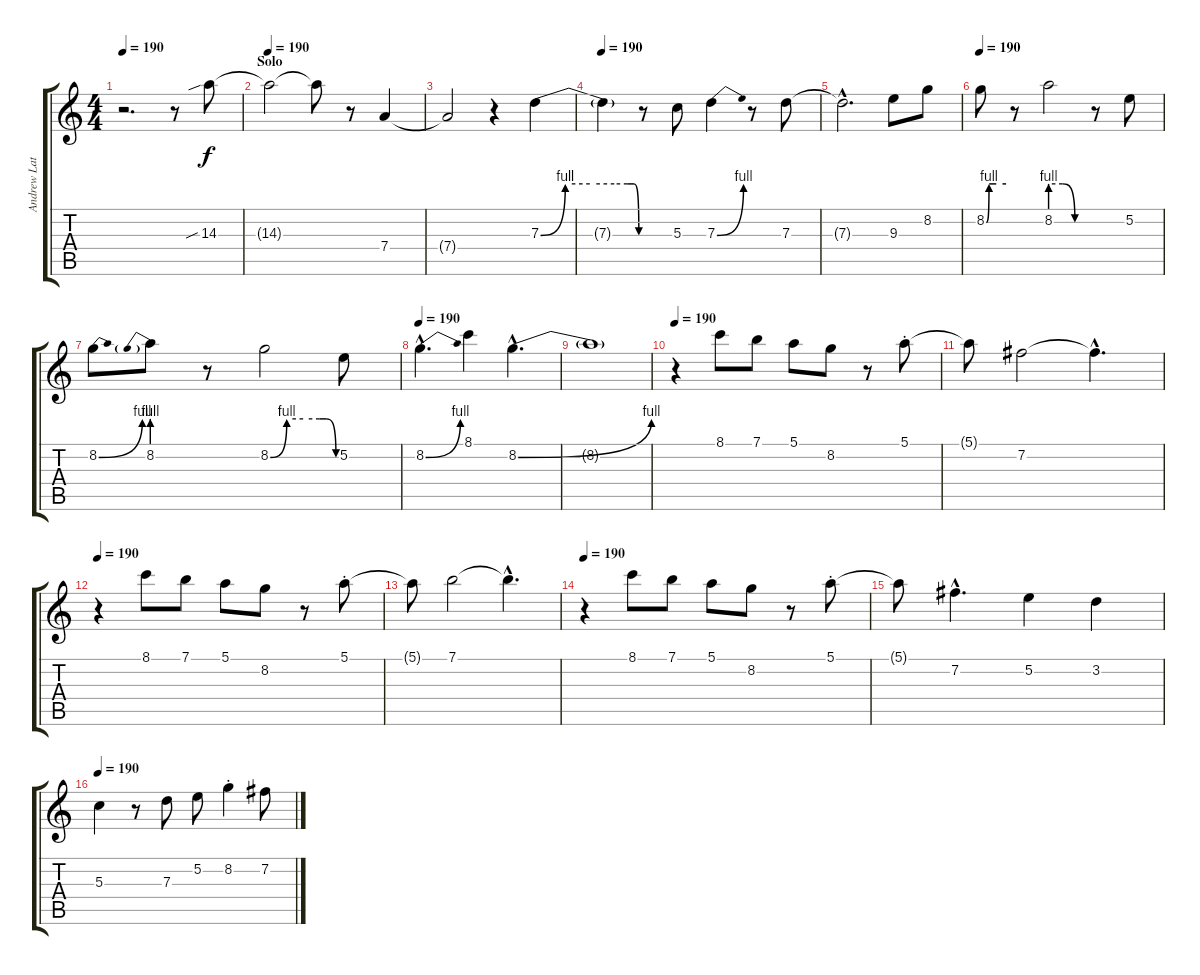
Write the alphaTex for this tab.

\track ("Andrew Latimer" "Andrew Lat") {instrument overdrivenguitar}
\staff {score tabs}
\tuning (E4 B3 G3 D3 A2 E2) {hide}
\ts (4 4)
\tempo 190
\clef g2
\ks c
r.2{d dy f volume 16 instrument overdrivenguitar} r.8 14.3{sib}.8 |
\section ("" "Solo")
\tempo 190
14.3{t}.2 14.3{t}.8 r.8 7.4.4 |
7.4{t}.2 r.4 7.3{be (custom 0 0 15 4 30 4 45 4 53 4 57 4 60 0)}.4 |
\tempo 190
7.3{t}.4 r.8 5.3.8 7.3{be (bend 0 0 60 4)}.4 r.8 7.3.8 |
7.3{hac t}.2{d} 9.3.8 8.2.8 |
\tempo 190
8.2{be (custom 0 0 8 4 10 4 30 4 60 4)}.8 r.8 8.2{be (custom 0 4 20 4 40 0 60 0)}.2 r.8 5.2.8 |
8.2{be (bend 0 0 60 4)}.8 8.2{be (prebend 0 4 60 4)}.8 r.8 8.2{be (custom 0 0 15 4 30 4 45 4 51 4 60 0)}.2 5.2.8 |
\tempo 190
8.2{be (bend 0 0 60 4) hac}.4{d} 8.1.4 8.2{be (bend 0 0 60 4) hac}.4{d} |
8.2{t}.1 |
\tempo 190
r.4 8.1.8 7.1.8 5.1.8 8.2.8 r.8 5.1{st}.8 |
5.1{t}.8 7.2.2 7.2{hac t}.4{d} |
\tempo 190
r.4 8.1.8 7.1.8 5.1.8 8.2.8 r.8 5.1{st}.8 |
5.1{t}.8 7.1.2 7.1{hac t}.4{d} |
\tempo 190
r.4 8.1.8 7.1.8 5.1.8 8.2.8 r.8 5.1{st}.8 |
5.1{t}.8 7.2{hac}.4{d} 5.2.4 3.2.4 |
\tempo 190
5.3.4 r.8 7.3.8 5.2.8 8.2{st}.4 7.2.8
